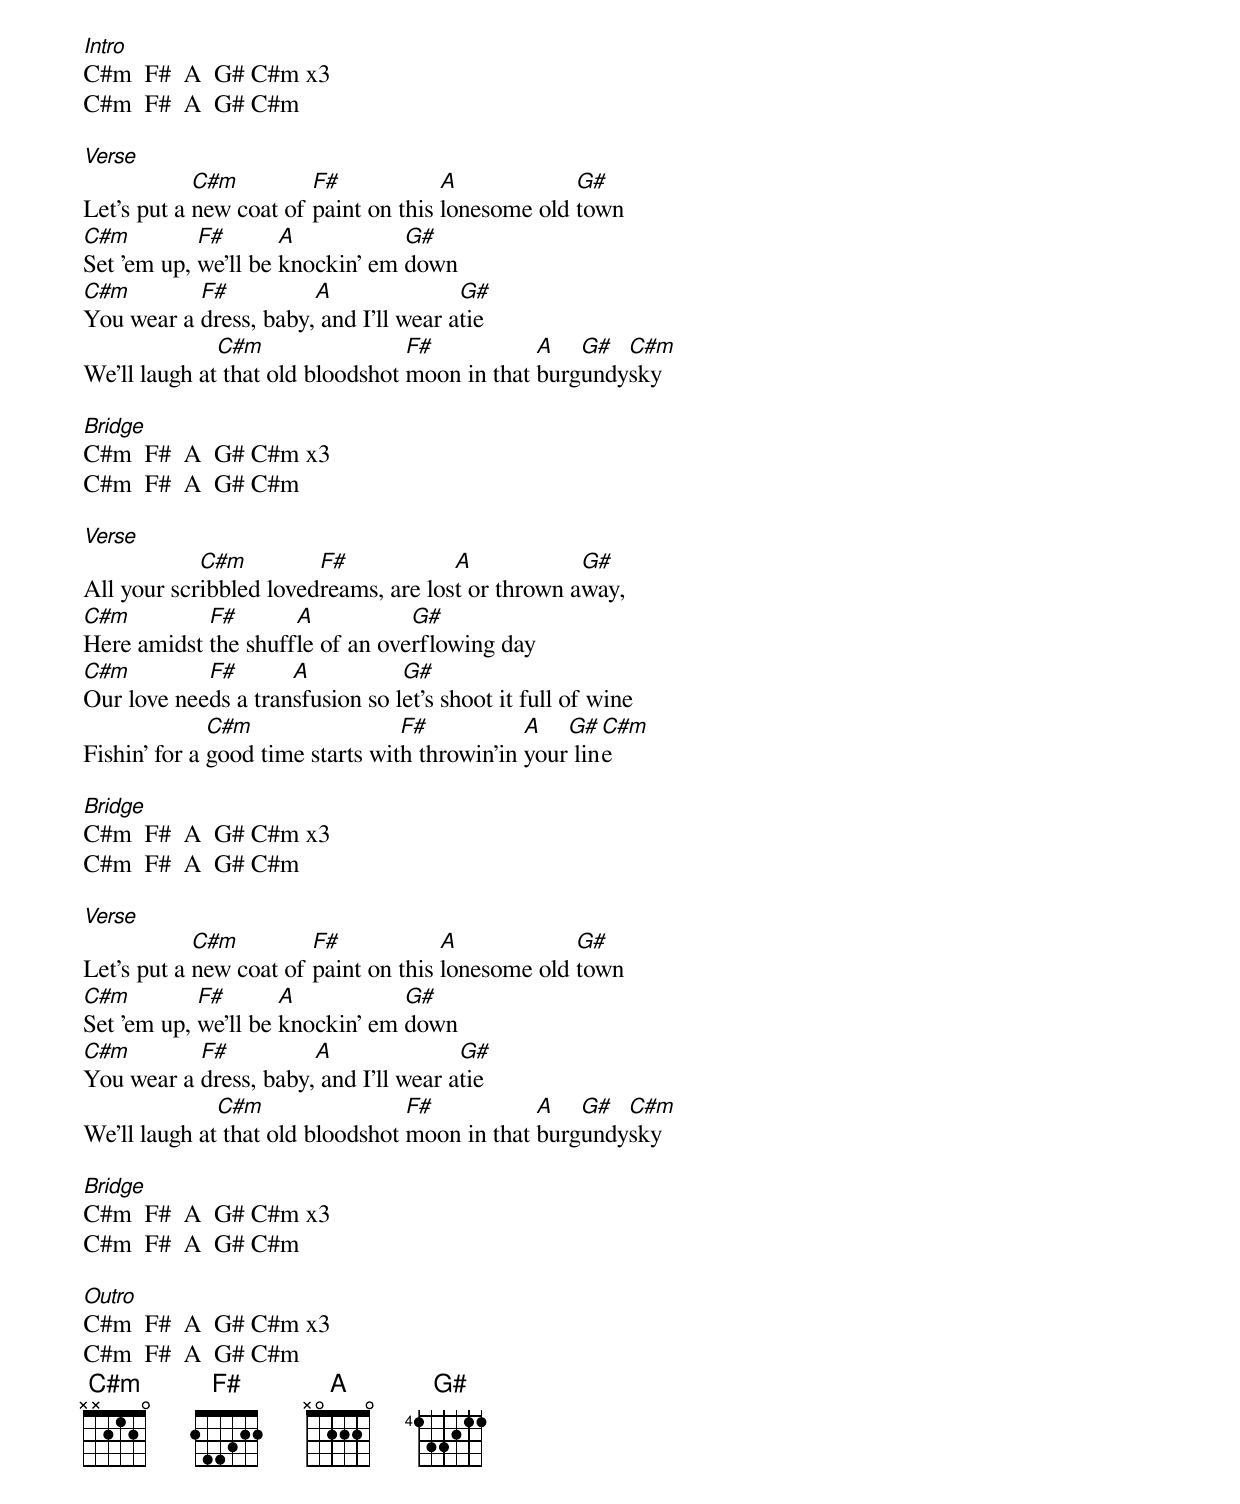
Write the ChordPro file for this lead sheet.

[Intro]
C#m  F#  A  G# C#m x3
C#m  F#  A  G# C#m

[Verse]
Let's put a [C#m]new coat of [F#]paint on this [A]lonesome old [G#]town
[C#m]Set 'em up, [F#]we'll be [A]knockin' em [G#]down
[C#m]You wear a [F#]dress, baby,[A] and I'll wear a[G#]tie
We'll laugh at[C#m] that old bloodshot [F#]moon in that [A]burg[G#]undy[C#m]sky

[Bridge]
C#m  F#  A  G# C#m x3
C#m  F#  A  G# C#m

[Verse]
All your scr[C#m]ibbled loved[F#]reams, are los[A]t or thrown a[G#]way,
[C#m]Here amidst [F#]the shuff[A]le of an ove[G#]rflowing day
[C#m]Our love nee[F#]ds a tran[A]sfusion so l[G#]et's shoot it full of wine
Fishin' for a [C#m]good time starts wit[F#]h throwin'in [A]your[G#] lin[C#m]e

[Bridge]
C#m  F#  A  G# C#m x3
C#m  F#  A  G# C#m

[Verse]
Let's put a [C#m]new coat of [F#]paint on this [A]lonesome old [G#]town
[C#m]Set 'em up, [F#]we'll be [A]knockin' em [G#]down
[C#m]You wear a [F#]dress, baby,[A] and I'll wear a[G#]tie
We'll laugh at[C#m] that old bloodshot [F#]moon in that [A]burg[G#]undy[C#m]sky

[Bridge]
C#m  F#  A  G# C#m x3
C#m  F#  A  G# C#m

[Outro]
C#m  F#  A  G# C#m x3
C#m  F#  A  G# C#m
